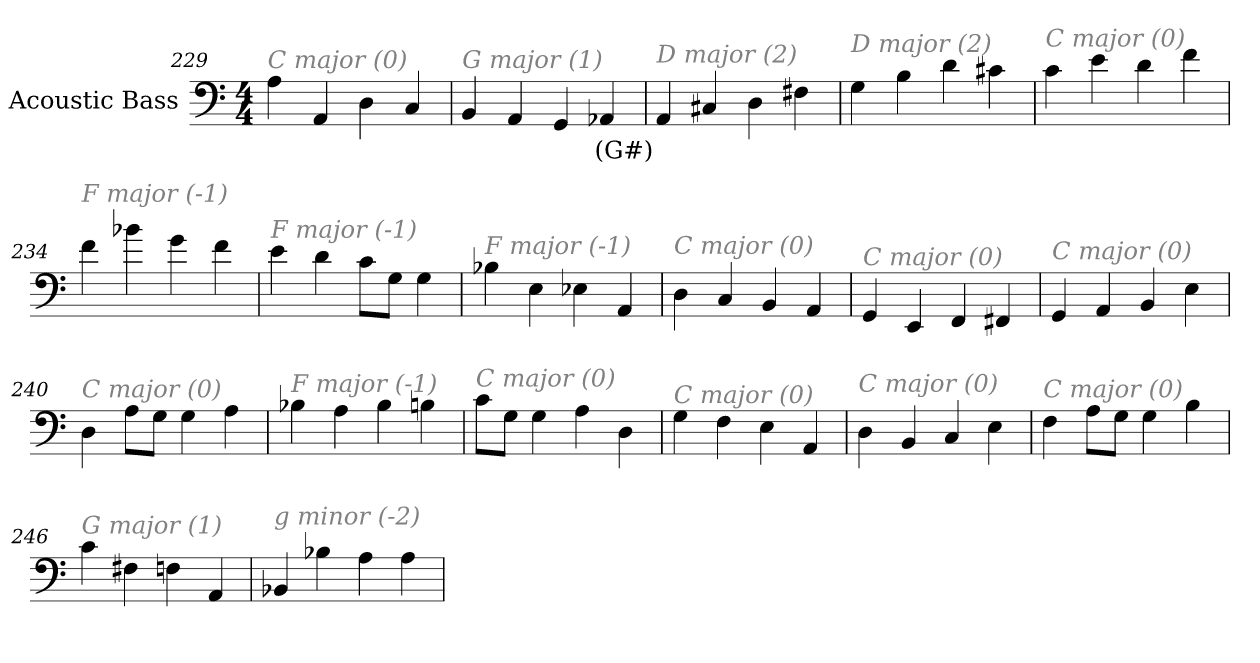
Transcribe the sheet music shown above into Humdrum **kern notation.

**kern	**text
*part1	*part1
*staff1	*staff1
*I"Acoustic Bass	*
*clefF4	*
*ITrd7c12	*
*k[]	*
*C:	*
*M4/4	*
=229	=229
!LO:TX:i:color=#808080:t=C major (0)	!
4AA	.
4AAA	.
4DD	.
4CC	.
=230	=230
!LO:TX:i:color=#808080:t=G major (1)	!
4BBB	.
4AAA	.
4GGG	.
4AAA-Xi	(G#)
=231	=231
!LO:TX:i:color=#808080:t=D major (2)	!
4AAA	.
4CC#X	.
4DD	.
4FF#X	.
=232	=232
!LO:TX:i:color=#808080:t=D major (2)	!
4GG	.
4BB	.
4D	.
4C#X	.
=233	=233
!LO:TX:i:color=#808080:t=C major (0)	!
4C	.
4E	.
4D	.
4F	.
=234	=234
!LO:TX:i:color=#808080:t=F major (-1)	!
4F	.
4B-X	.
4G	.
4F	.
=235	=235
!LO:TX:i:color=#808080:t=F major (-1)	!
4E	.
4D	.
8CL	.
8GGJ	.
4GG	.
=236	=236
!LO:TX:i:color=#808080:t=F major (-1)	!
4BB-X	.
4EE	.
4EE-X	.
4AAA	.
=237	=237
!LO:TX:i:color=#808080:t=C major (0)	!
4DD	.
4CC	.
4BBB	.
4AAA	.
=238	=238
!LO:TX:i:color=#808080:t=C major (0)	!
4GGG	.
4EEE	.
4FFF	.
4FFF#X	.
=239	=239
!LO:TX:i:color=#808080:t=C major (0)	!
4GGG	.
4AAA	.
4BBB	.
4EE	.
=240	=240
!LO:TX:i:color=#808080:t=C major (0)	!
4DD	.
8AAL	.
8GGJ	.
4GG	.
4AA	.
=241	=241
!LO:TX:i:color=#808080:t=F major (-1)	!
4BB-X	.
4AA	.
4BB-	.
4BBn	.
=242	=242
!LO:TX:i:color=#808080:t=C major (0)	!
8CL	.
8GGJ	.
4GG	.
4AA	.
4DD	.
=243	=243
!LO:TX:i:color=#808080:t=C major (0)	!
4GG	.
4FF	.
4EE	.
4AAA	.
=244	=244
!LO:TX:i:color=#808080:t=C major (0)	!
4DD	.
4BBB	.
4CC	.
4EE	.
=245	=245
!LO:TX:i:color=#808080:t=C major (0)	!
4FF	.
8AAL	.
8GGJ	.
4GG	.
4BB	.
=246	=246
!LO:TX:i:color=#808080:t=G major (1)	!
4C	.
4FF#X	.
4FFn	.
4AAA	.
=247	=247
!LO:TX:i:color=#808080:t=g minor (-2)	!
4BBB-X	.
4BB-X	.
4AA	.
4AA	.
=	=
*-	*-
